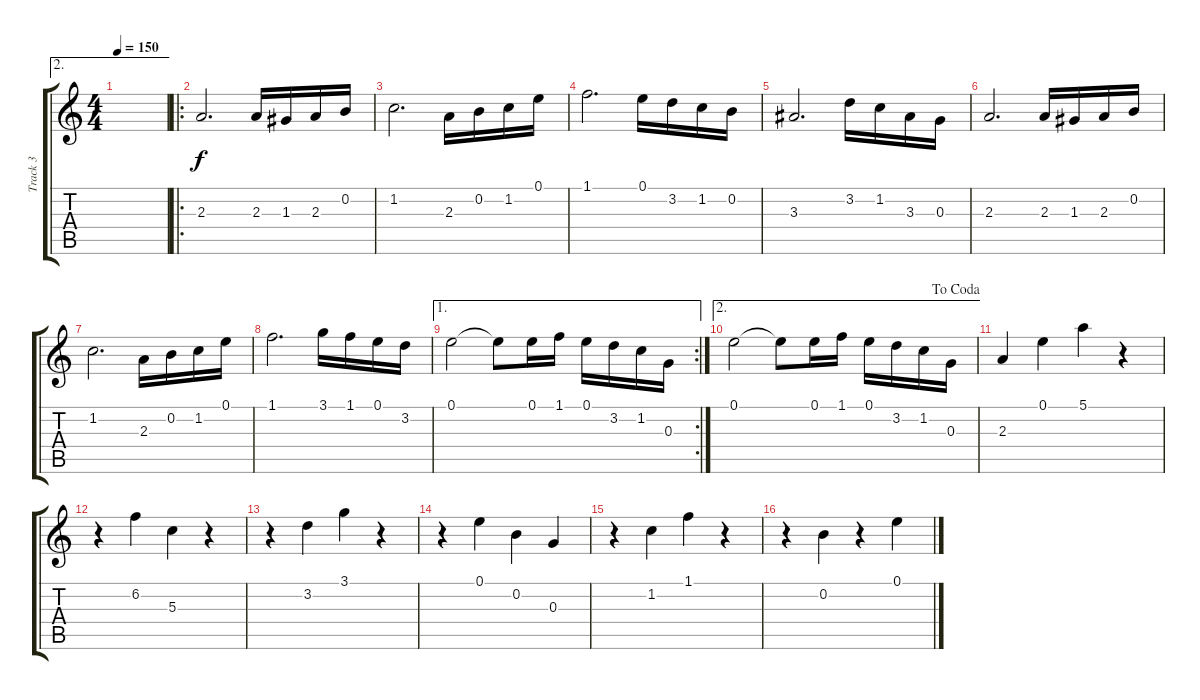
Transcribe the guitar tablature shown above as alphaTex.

\track ("Track 3" "Track 3") {instrument pizzicatostrings}
\staff {score tabs}
\tuning (E5 B4 G4 D4 A3 E3) {hide}
\ae 2
\ts (4 4)
\tempo 150
\clef g2
\ks c
|
\ro
2.3.2{d} 2.3.16 1.3.16 2.3.16 0.2.16 |
1.2.2{d} 2.3.16 0.2.16 1.2.16 0.1.16 |
1.1.2{d} 0.1.16 3.2.16 1.2.16 0.2.16 |
3.3.2{d} 3.2.16 1.2.16 3.3.16 0.3.16 |
2.3.2{d} 2.3.16 1.3.16 2.3.16 0.2.16 |
1.2.2{d} 2.3.16 0.2.16 1.2.16 0.1.16 |
1.1.2{d} 3.1.16 1.1.16 0.1.16 3.2.16 |
\ae 1
\rc 2
0.1.2 0.1{t}.8 0.1.16 1.1.16 0.1.16 3.2.16 1.2.16 0.3.16 |
\ae 2
\jump dacoda
0.1.2 0.1{t}.8 0.1.16 1.1.16 0.1.16 3.2.16 1.2.16 0.3.16 |
2.3.4{dy f} 0.1.4 5.1.4 r.4 |
r.4 6.2.4 5.3.4 r.4 |
r.4 3.2.4 3.1.4 r.4 |
r.4 0.1.4 0.2.4 0.3.4 |
r.4 1.2.4 1.1.4 r.4 |
r.4 0.2.4 r.4 0.1.4
